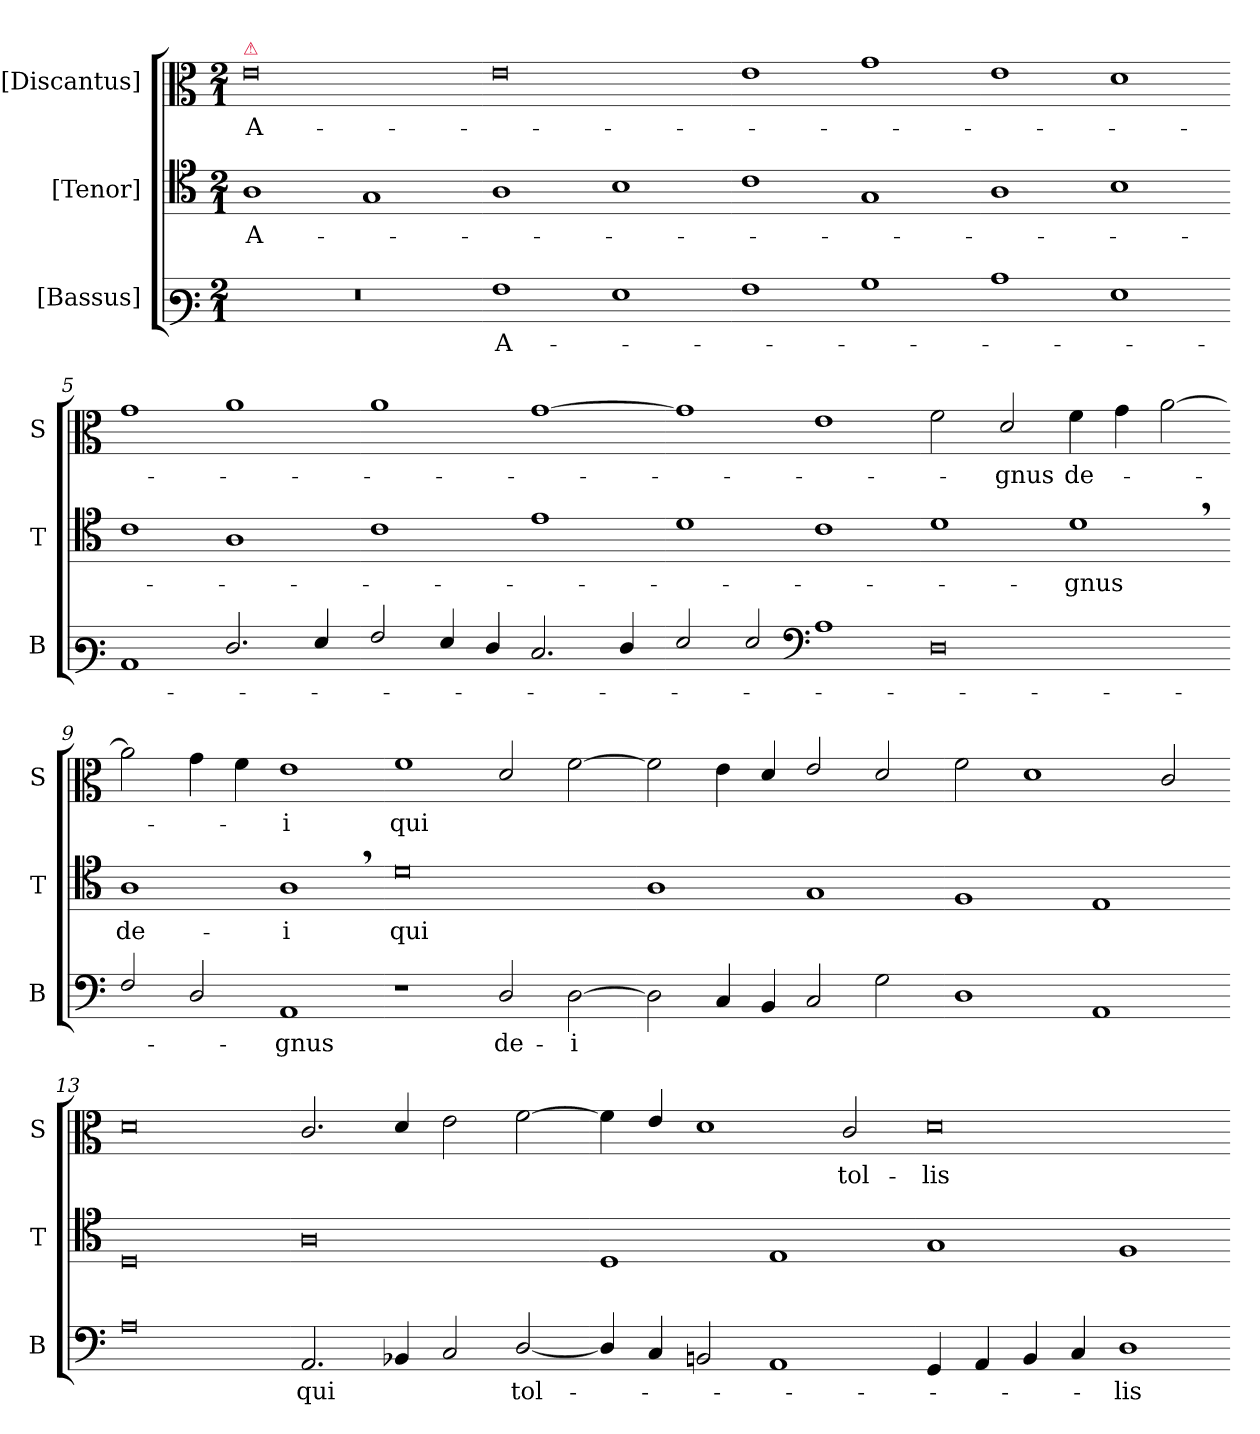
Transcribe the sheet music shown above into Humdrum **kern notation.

**kern	**text	**kern	**text	**kern	**text
*part3	*part3	*part2	*part2	*part1	*part1
*staff3	*staff3	*staff2	*staff2	*staff1	*staff1
*I"[Bassus]	*	*I"[Tenor]	*	*I"[Discantus]	*
*I'B	*	*I'T	*	*I'S	*
*clefF3	*	*clefC4	*	*clefC3	*
*k[]	*	*k[]	*	*k[]	*
*M2/1	*	*M2/1	*	*M2/1	*
=1	=1	=1	=1	=1	=1
!	!	!	!	!LO:TX:a:color=crimson:t=⚠	!
0r	.	1A	A-	0e	A-
.	.	1G	.	.	.
=2-	=2-	=2-	=2-	=2-	=2-
1A	A-	1A	.	0e	.
1G	.	1B	.	.	.
=3-	=3-	=3-	=3-	=3-	=3-
1A	.	1c	.	1e	.
1B	.	1G	.	1g	.
=4-	=4-	=4-	=4-	=4-	=4-
1c	.	1A	.	1e	.
1G	.	1B	.	1d	.
=5-	=5-	=5-	=5-	=5-	=5-
1C	.	1c	.	1g	.
2.F/	.	1A	.	1a	.
4G/	.	.	.	.	.
=6-	=6-	=6-	=6-	=6-	=6-
2A/	.	1c	.	1a	.
4G/	.	.	.	.	.
4F/	.	.	.	.	.
2.E/	.	1e	.	[1g	.
4F/	.	.	.	.	.
=7-	=7-	=7-	=7-	=7-	=7-
2G/	.	1d	.	1g]	.
2G/	.	.	.	.	.
*clefF4	*	*	*	*	*
1A	.	1c	.	1e	.
=8-	=8-	=8-	=8-	=8-	=8-
0D	.	1d	.	2f\	.
.	.	.	.	2d/	-gnus
.	.	1d,	-gnus	4f\	de-
.	.	.	.	4g\	.
.	.	.	.	[2a\	.
=9-	=9-	=9-	=9-	=9-	=9-
2F/	.	1A	de-	2a\]	.
2D/	.	.	.	4g\	.
.	.	.	.	4f\	.
1AA	-gnus	1A,	-i	1e	-i
=10-	=10-	=10-	=10-	=10-	=10-
1r	.	0d	qui	1f	qui
2D/	de-	.	.	2d/	.
[2D\	-i	.	.	[2f\	.
=11-	=11-	=11-	=11-	=11-	=11-
2D\]	.	1A	.	2f\]	.
4C/	.	.	.	4e\	.
4BB/	.	.	.	4d/	.
2C/	.	1G	.	2e/	.
2G\	.	.	.	2d/	.
=12-	=12-	=12-	=12-	=12-	=12-
1D	.	1F	.	2f\	.
.	.	.	.	1d	.
1AA	.	1E	.	.	.
.	.	.	.	2c/	.
=13-	=13-	=13-	=13-	=13-	=13-
0A	.	0D	.	0d	.
=14-	=14-	=14-	=14-	=14-	=14-
2.AA/	qui	0A	.	2.c/	.
4BB-X/	.	.	.	4d/	.
2C/	.	.	.	2e\	.
[2D/	tol-	.	.	[2f\	.
=15-	=15-	=15-	=15-	=15-	=15-
4D/]	.	1D	.	4f\]	.
4C/	.	.	.	4e/	.
2BBn/	.	.	.	1d	.
1AA	.	1E	.	.	.
.	.	.	.	2c/	tol-
=16-	=16-	=16-	=16-	=16-	=16-
4GG/	.	1G	.	0d	-lis
4AA/	.	.	.	.	.
4BB/	.	.	.	.	.
4C/	.	.	.	.	.
1D	-lis	1F	.	.	.
=-	=-	=-	=-	=-	=-
*-	*-	*-	*-	*-	*-
